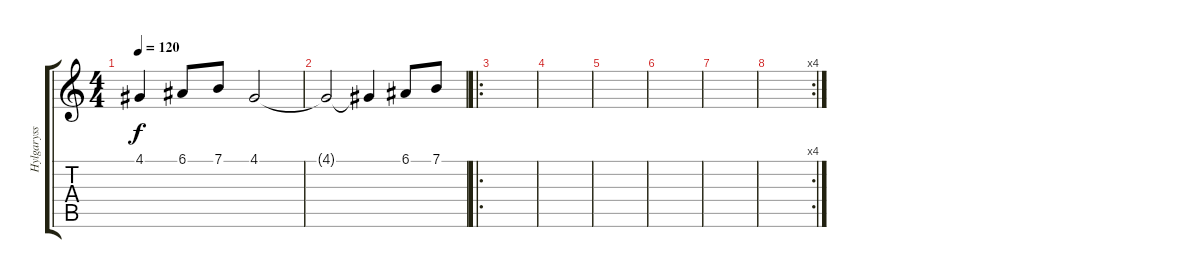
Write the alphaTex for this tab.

\track ("Hylgaryss" "Hylgaryss") {instrument acousticgrandpiano}
\staff {score tabs}
\tuning (E4 B3 G3 D3 A2 E2) {hide}
\ts (4 4)
\tempo 120
\clef g2
\ks c
4.1{t}.4{dy f} 6.1.8 7.1.8 4.1.2 |
4.1{t}.2 4.1{t}.4 6.1.8 7.1.8 |
\ro
|
|
|
|
|
\rc 4
